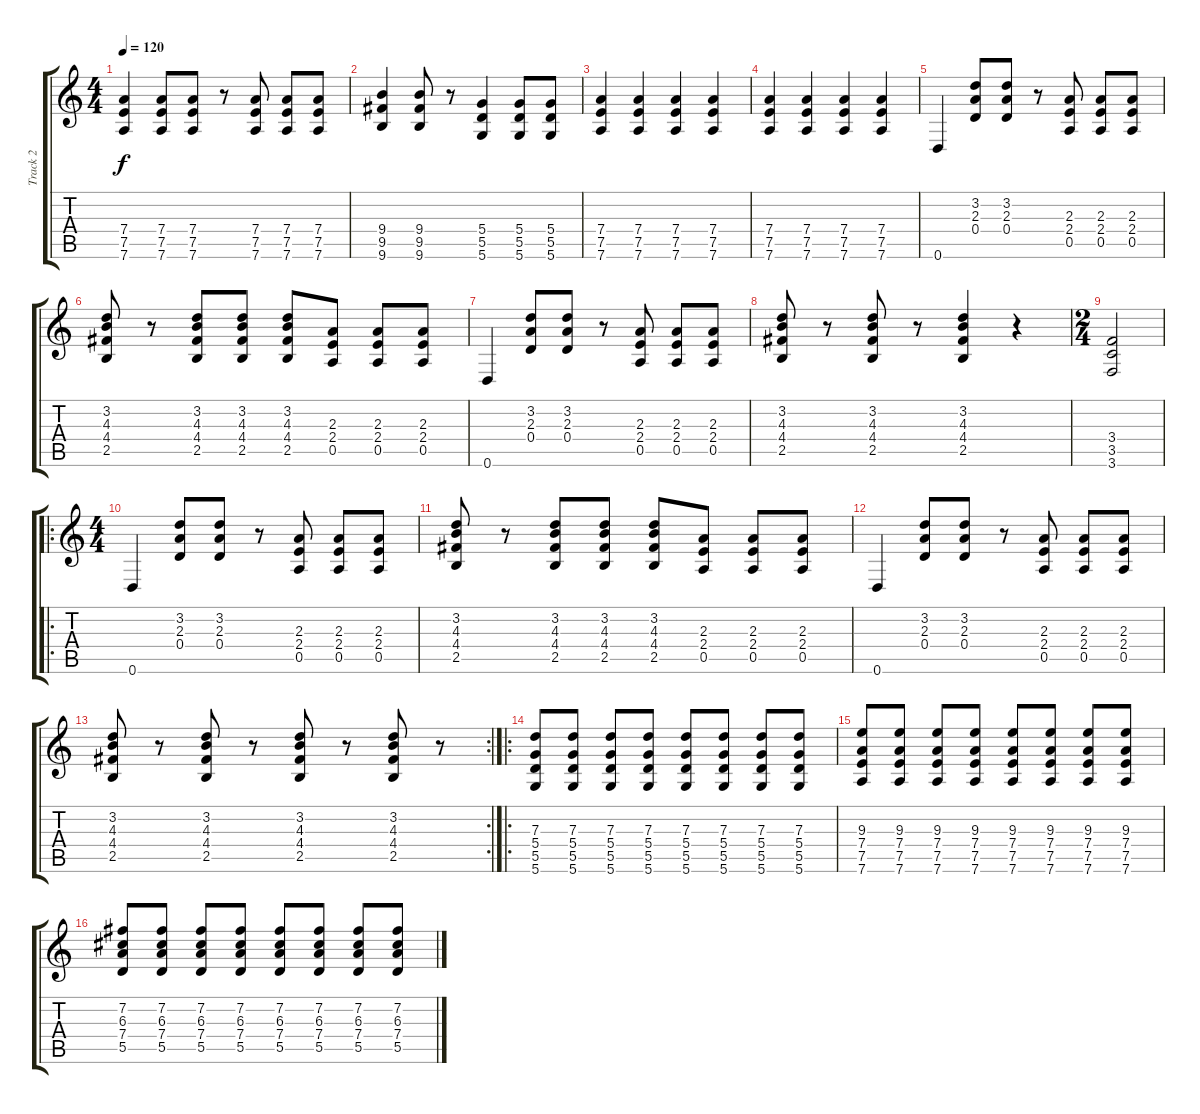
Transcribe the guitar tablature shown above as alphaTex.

\track ("Track 2" "Track 2") {instrument overdrivenguitar}
\staff {score tabs}
\tuning (E4 B3 G3 D3 A2 D2) {hide}
\ts (4 4)
\tempo 120
\clef g2
\ks c
(7.4 7.5 7.6).4{dy f} (7.4 7.5 7.6).8 (7.4 7.5 7.6).8 r.8 (7.4 7.5 7.6).8 (7.4 7.5 7.6).8 (7.4 7.5 7.6).8 |
(9.4 9.5 9.6).4 (9.4 9.5 9.6).8 r.8 (5.4 5.5 5.6).4 (5.4 5.5 5.6).8 (5.4 5.5 5.6).8 |
(7.4 7.5 7.6).4 (7.4 7.5 7.6).4 (7.4 7.5 7.6).4 (7.4 7.5 7.6).4 |
(7.4 7.5 7.6).4 (7.4 7.5 7.6).4 (7.4 7.5 7.6).4 (7.4 7.5 7.6).4 |
0.6.4 (3.2 2.3 0.4).8 (3.2 2.3 0.4).8 r.8 (2.3 2.4 0.5).8 (2.3 2.4 0.5).8 (2.3 2.4 0.5).8 |
(3.2 4.3 4.4 2.5).8 r.8 (3.2 4.3 4.4 2.5).8 (3.2 4.3 4.4 2.5).8 (3.2 4.3 4.4 2.5).8 (2.3 2.4 0.5).8 (2.3 2.4 0.5).8 (2.3 2.4 0.5).8 |
0.6.4 (3.2 2.3 0.4).8 (3.2 2.3 0.4).8 r.8 (2.3 2.4 0.5).8 (2.3 2.4 0.5).8 (2.3 2.4 0.5).8 |
(3.2 4.3 4.4 2.5).8 r.8 (3.2 4.3 4.4 2.5).8 r.8 (3.2 4.3 4.4 2.5).4 r.4 |
\ts (2 4)
(3.4 3.5 3.6).2 |
\ro
\ts (4 4)
0.6.4 (3.2 2.3 0.4).8 (3.2 2.3 0.4).8 r.8 (2.3 2.4 0.5).8 (2.3 2.4 0.5).8 (2.3 2.4 0.5).8 |
(3.2 4.3 4.4 2.5).8 r.8 (3.2 4.3 4.4 2.5).8 (3.2 4.3 4.4 2.5).8 (3.2 4.3 4.4 2.5).8 (2.3 2.4 0.5).8 (2.3 2.4 0.5).8 (2.3 2.4 0.5).8 |
0.6.4 (3.2 2.3 0.4).8 (3.2 2.3 0.4).8 r.8 (2.3 2.4 0.5).8 (2.3 2.4 0.5).8 (2.3 2.4 0.5).8 |
\rc 2
(3.2 4.3 4.4 2.5).8 r.8 (3.2 4.3 4.4 2.5).8 r.8 (3.2 4.3 4.4 2.5).8 r.8 (3.2 4.3 4.4 2.5).8 r.8 |
\ro
(7.3 5.4 5.5 5.6).8 (7.3 5.4 5.5 5.6).8 (7.3 5.4 5.5 5.6).8 (7.3 5.4 5.5 5.6).8 (7.3 5.4 5.5 5.6).8 (7.3 5.4 5.5 5.6).8 (7.3 5.4 5.5 5.6).8 (7.3 5.4 5.5 5.6).8 |
(9.3 7.4 7.5 7.6).8 (9.3 7.4 7.5 7.6).8 (9.3 7.4 7.5 7.6).8 (9.3 7.4 7.5 7.6).8 (9.3 7.4 7.5 7.6).8 (9.3 7.4 7.5 7.6).8 (9.3 7.4 7.5 7.6).8 (9.3 7.4 7.5 7.6).8 |
(7.2 6.3 7.4 5.5).8 (7.2 6.3 7.4 5.5).8 (7.2 6.3 7.4 5.5).8 (7.2 6.3 7.4 5.5).8 (7.2 6.3 7.4 5.5).8 (7.2 6.3 7.4 5.5).8 (7.2 6.3 7.4 5.5).8 (7.2 6.3 7.4 5.5).8
